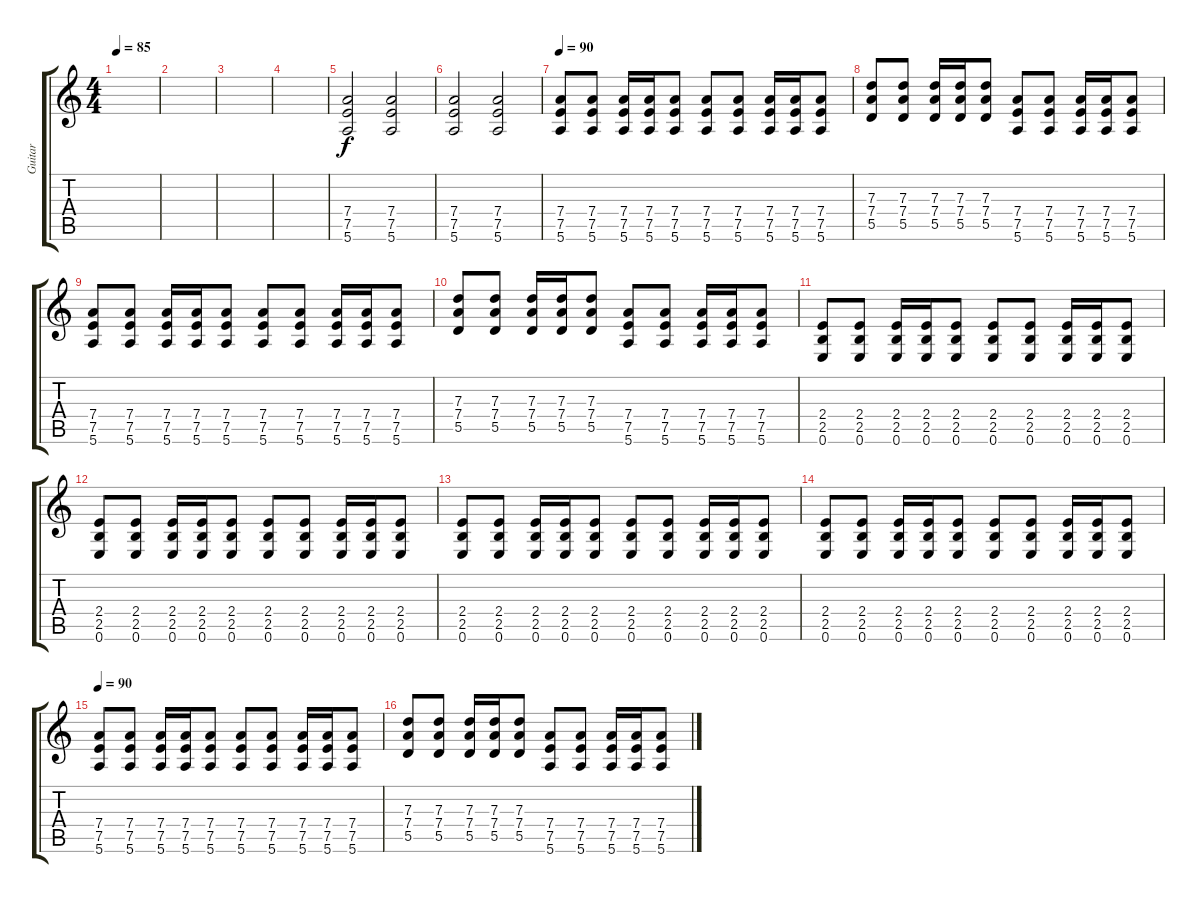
\track ("Guitar" "Guitar") {instrument distortionguitar}
\staff {score tabs}
\tuning (E4 B3 G3 D3 A2 E2) {hide}
\ts (4 4)
\tempo 85
\clef g2
\ks c
|
|
|
|
(7.4 7.5 5.6).2 (7.4 7.5 5.6).2 |
(7.4 7.5 5.6).2 (7.4 7.5 5.6).2 |
\tempo 90
(7.4 7.5 5.6).8 (7.4 7.5 5.6).8 (7.4 7.5 5.6).16 (7.4 7.5 5.6).16 (7.4 7.5 5.6).8 (7.4 7.5 5.6).8 (7.4 7.5 5.6).8 (7.4 7.5 5.6).16 (7.4 7.5 5.6).16 (7.4 7.5 5.6).8 |
(7.3 7.4 5.5).8 (7.3 7.4 5.5).8 (7.3 7.4 5.5).16 (7.3 7.4 5.5).16 (7.3 7.4 5.5).8 (7.4 7.5 5.6).8 (7.4 7.5 5.6).8 (7.4 7.5 5.6).16 (7.4 7.5 5.6).16 (7.4 7.5 5.6).8 |
(7.4 7.5 5.6).8 (7.4 7.5 5.6).8 (7.4 7.5 5.6).16 (7.4 7.5 5.6).16 (7.4 7.5 5.6).8 (7.4 7.5 5.6).8 (7.4 7.5 5.6).8 (7.4 7.5 5.6).16 (7.4 7.5 5.6).16 (7.4 7.5 5.6).8 |
(7.3 7.4 5.5).8 (7.3 7.4 5.5).8 (7.3 7.4 5.5).16 (7.3 7.4 5.5).16 (7.3 7.4 5.5).8 (7.4 7.5 5.6).8 (7.4 7.5 5.6).8 (7.4 7.5 5.6).16 (7.4 7.5 5.6).16 (7.4 7.5 5.6).8 |
(2.4 2.5 0.6).8 (2.4 2.5 0.6).8 (2.4 2.5 0.6).16 (2.4 2.5 0.6).16 (2.4 2.5 0.6).8 (2.4 2.5 0.6).8 (2.4 2.5 0.6).8 (2.4 2.5 0.6).16 (2.4 2.5 0.6).16 (2.4 2.5 0.6).8 |
(2.4 2.5 0.6).8 (2.4 2.5 0.6).8 (2.4 2.5 0.6).16 (2.4 2.5 0.6).16 (2.4 2.5 0.6).8 (2.4 2.5 0.6).8 (2.4 2.5 0.6).8 (2.4 2.5 0.6).16 (2.4 2.5 0.6).16 (2.4 2.5 0.6).8 |
(2.4 2.5 0.6).8 (2.4 2.5 0.6).8 (2.4 2.5 0.6).16 (2.4 2.5 0.6).16 (2.4 2.5 0.6).8 (2.4 2.5 0.6).8 (2.4 2.5 0.6).8 (2.4 2.5 0.6).16 (2.4 2.5 0.6).16 (2.4 2.5 0.6).8 |
(2.4 2.5 0.6).8 (2.4 2.5 0.6).8 (2.4 2.5 0.6).16 (2.4 2.5 0.6).16 (2.4 2.5 0.6).8 (2.4 2.5 0.6).8 (2.4 2.5 0.6).8 (2.4 2.5 0.6).16 (2.4 2.5 0.6).16 (2.4 2.5 0.6).8 |
\tempo 90
(7.4 7.5 5.6).8 (7.4 7.5 5.6).8 (7.4 7.5 5.6).16 (7.4 7.5 5.6).16 (7.4 7.5 5.6).8 (7.4 7.5 5.6).8 (7.4 7.5 5.6).8 (7.4 7.5 5.6).16 (7.4 7.5 5.6).16 (7.4 7.5 5.6).8 |
(7.3 7.4 5.5).8 (7.3 7.4 5.5).8 (7.3 7.4 5.5).16 (7.3 7.4 5.5).16 (7.3 7.4 5.5).8 (7.4 7.5 5.6).8 (7.4 7.5 5.6).8 (7.4 7.5 5.6).16 (7.4 7.5 5.6).16 (7.4 7.5 5.6).8
